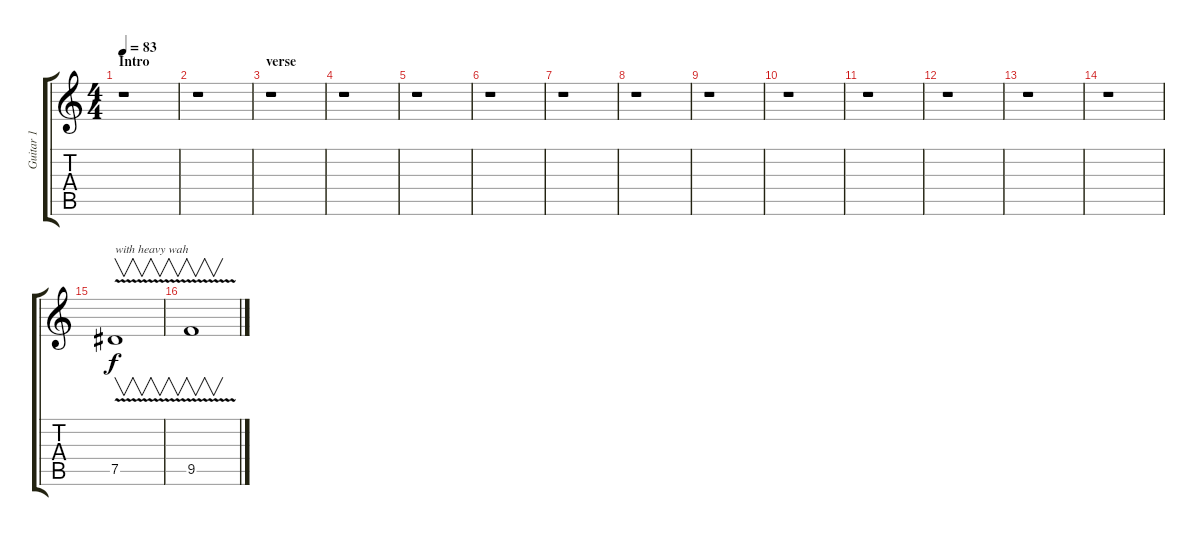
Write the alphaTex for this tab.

\track ("Guitar 1" "Guitar 1") {instrument distortionguitar}
\staff {score tabs}
\tuning (Eb4 Bb3 Gb3 Db3 Ab2 Eb2) {hide}
\ts (4 4)
\section ("" "Intro")
\tempo 83
\clef g2
\ks c
r.1{dy f instrument distortionguitar} |
r.1 |
\section ("" "verse")
r.1 |
r.1 |
r.1 |
r.1 |
r.1 |
r.1 |
r.1 |
r.1 |
r.1 |
r.1 |
r.1 |
r.1 |
7.5{v}.1{v txt "with heavy wah"} |
9.5{v}.1{v}
